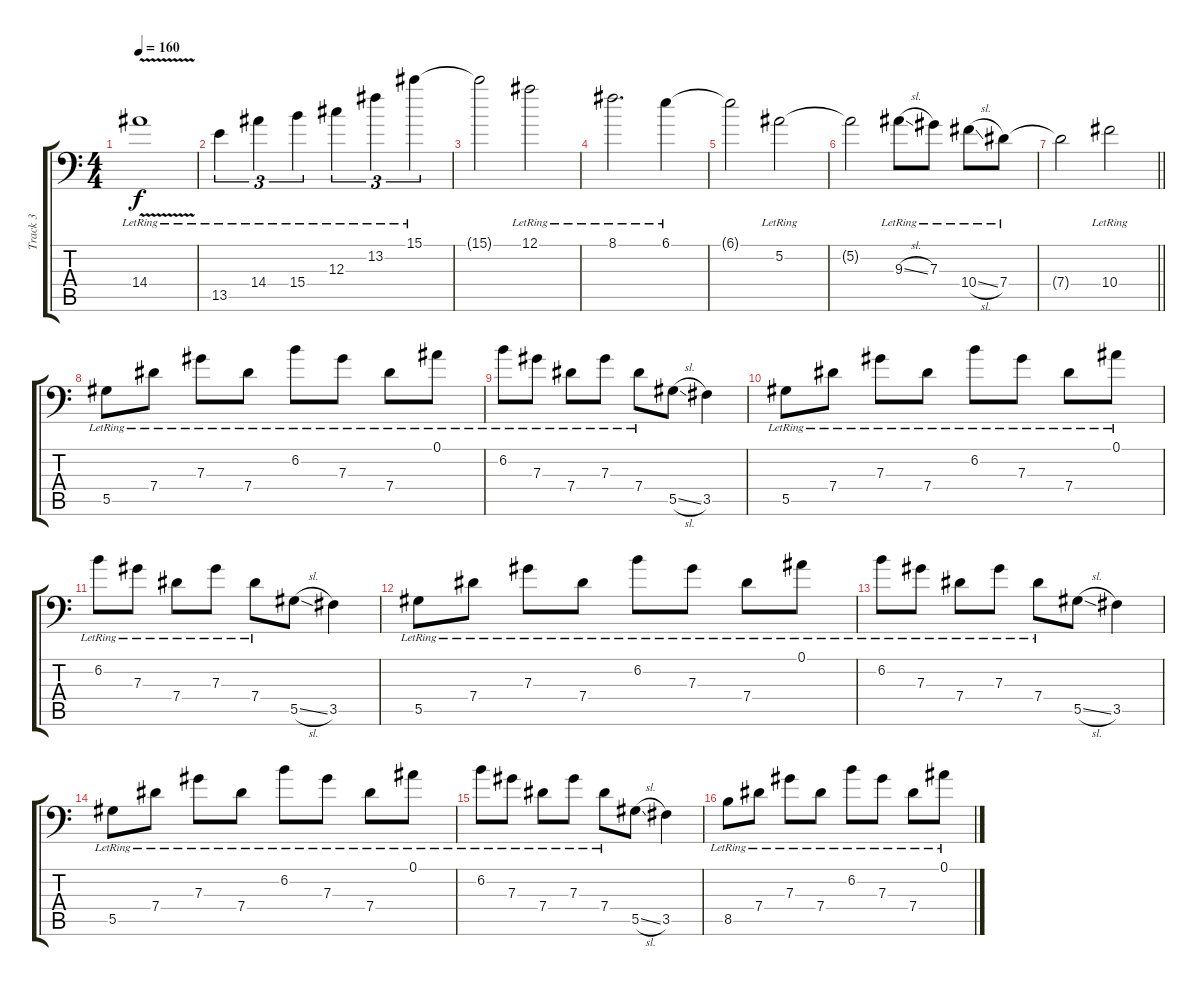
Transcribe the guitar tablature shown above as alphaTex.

\track ("Track 3" "Track 3") {instrument distortionguitar}
\staff {score tabs}
\tuning (Bb3 F3 Db3 Ab2 Eb2 Ab1) {hide}
\ts (4 4)
\tempo 160
\clef f4
\ks c
14.4{v lr}.1{dy f} |
13.5{lr}.4{tu (3 2)} 14.4{lr}.4{tu (3 2)} 15.4{lr}.4{tu (3 2)} 12.3{lr}.4{tu (3 2)} 13.2{lr}.4{tu (3 2)} 15.1{lr}.4{tu (3 2)} |
15.1{t}.2 12.1{lr}.2 |
8.1{lr}.2{d} 6.1{lr}.4 |
6.1{t}.2 5.2{lr}.2 |
5.2{t}.2 9.3{sl lr}.8 7.3{lr}.8 10.4{sl lr}.8 7.4{lr}.8 |
\barLineRight lightlight
7.4{t}.2 10.4{lr}.2 |
5.5{lr}.8{volume 11} 7.4{lr}.8 7.3{lr}.8 7.4{lr}.8 6.2{lr}.8 7.3{lr}.8 7.4{lr}.8 0.1{lr}.8 |
6.2{lr}.8 7.3{lr}.8 7.4{lr}.8 7.3{lr}.8 7.4{lr}.8 5.5{sl}.8 3.5.4 |
5.5{lr}.8 7.4{lr}.8 7.3{lr}.8 7.4{lr}.8 6.2{lr}.8 7.3{lr}.8 7.4{lr}.8 0.1{lr}.8 |
6.2{lr}.8 7.3{lr}.8 7.4{lr}.8 7.3{lr}.8 7.4{lr}.8 5.5{sl}.8 3.5.4 |
5.5{lr}.8 7.4{lr}.8 7.3{lr}.8 7.4{lr}.8 6.2{lr}.8 7.3{lr}.8 7.4{lr}.8 0.1{lr}.8 |
6.2{lr}.8 7.3{lr}.8 7.4{lr}.8 7.3{lr}.8 7.4{lr}.8 5.5{sl}.8 3.5.4 |
5.5{lr}.8 7.4{lr}.8 7.3{lr}.8 7.4{lr}.8 6.2{lr}.8 7.3{lr}.8 7.4{lr}.8 0.1{lr}.8 |
6.2{lr}.8 7.3{lr}.8 7.4{lr}.8 7.3{lr}.8 7.4{lr}.8 5.5{sl}.8 3.5.4 |
8.5{lr}.8 7.4{lr}.8 7.3{lr}.8 7.4{lr}.8 6.2{lr}.8 7.3{lr}.8 7.4{lr}.8 0.1{lr}.8
